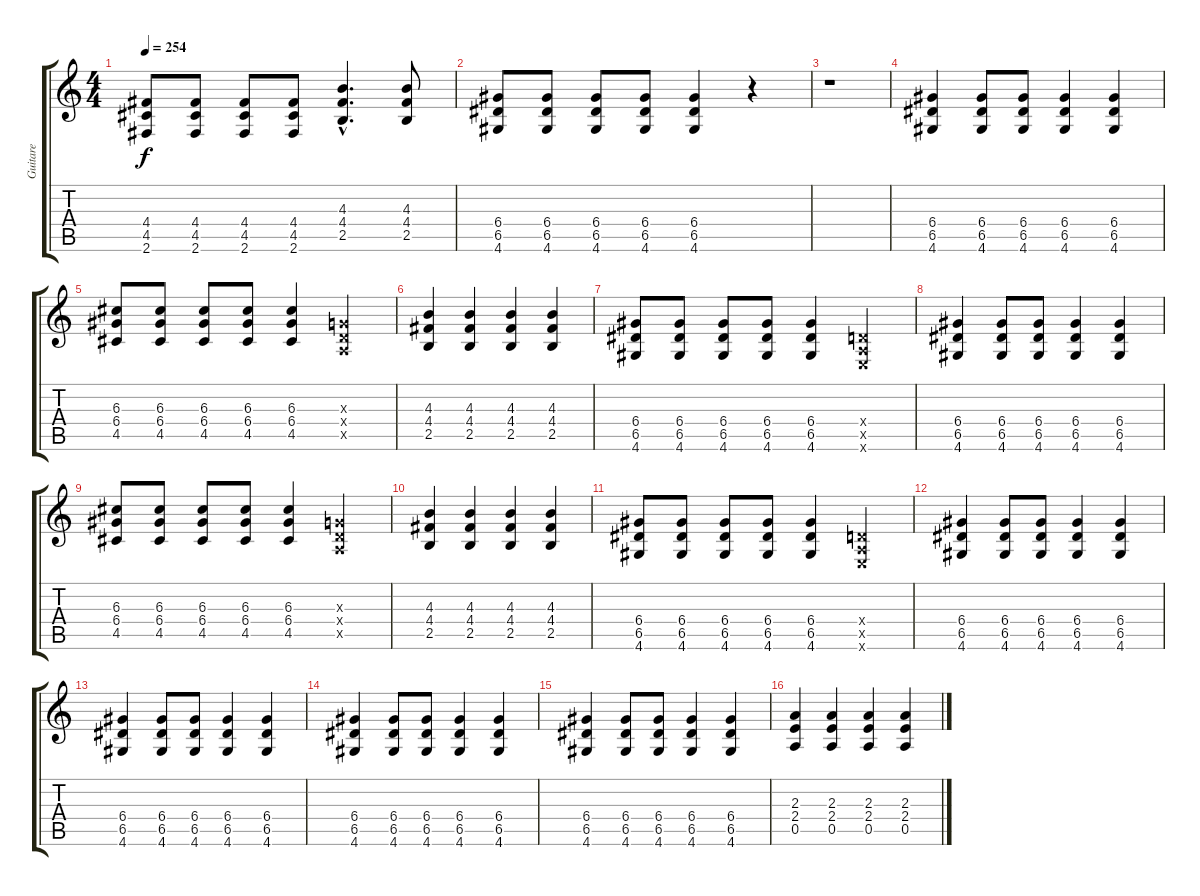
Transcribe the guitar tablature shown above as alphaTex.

\track ("Guitare" "Guitare") {instrument distortionguitar}
\staff {score tabs}
\tuning (E4 B3 G3 D3 A2 E2) {hide}
\ts (4 4)
\tempo 254
\clef g2
\ks c
(4.4 4.5 2.6).8{dy f} (4.4 4.5 2.6).8 (4.4 4.5 2.6).8 (4.4 4.5 2.6).8 (4.3{hac} 4.4{hac} 2.5{hac}).4{d} (4.3 4.4 2.5).8 |
(6.4 6.5 4.6).8 (6.4 6.5 4.6).8 (6.4 6.5 4.6).8 (6.4 6.5 4.6).8 (6.4 6.5 4.6).4 r.4 |
r.1 |
(6.4 6.5 4.6).4 (6.4 6.5 4.6).8 (6.4 6.5 4.6).8 (6.4 6.5 4.6).4 (6.4 6.5 4.6).4 |
(6.3 6.4 4.5).8 (6.3 6.4 4.5).8 (6.3 6.4 4.5).8 (6.3 6.4 4.5).8 (6.3 6.4 4.5).4 (0.3{x} 0.4{x} 0.5{x}).4 |
(4.3 4.4 2.5).4 (4.3 4.4 2.5).4 (4.3 4.4 2.5).4 (4.3 4.4 2.5).4 |
(6.4 6.5 4.6).8 (6.4 6.5 4.6).8 (6.4 6.5 4.6).8 (6.4 6.5 4.6).8 (6.4 6.5 4.6).4 (0.4{x} 0.5{x} 0.6{x}).4 |
(6.4 6.5 4.6).4 (6.4 6.5 4.6).8 (6.4 6.5 4.6).8 (6.4 6.5 4.6).4 (6.4 6.5 4.6).4 |
(6.3 6.4 4.5).8 (6.3 6.4 4.5).8 (6.3 6.4 4.5).8 (6.3 6.4 4.5).8 (6.3 6.4 4.5).4 (0.3{x} 0.4{x} 0.5{x}).4 |
(4.3 4.4 2.5).4 (4.3 4.4 2.5).4 (4.3 4.4 2.5).4 (4.3 4.4 2.5).4 |
(6.4 6.5 4.6).8 (6.4 6.5 4.6).8 (6.4 6.5 4.6).8 (6.4 6.5 4.6).8 (6.4 6.5 4.6).4 (0.4{x} 0.5{x} 0.6{x}).4 |
(6.4 6.5 4.6).4 (6.4 6.5 4.6).8 (6.4 6.5 4.6).8 (6.4 6.5 4.6).4 (6.4 6.5 4.6).4 |
(6.4 6.5 4.6).4 (6.4 6.5 4.6).8 (6.4 6.5 4.6).8 (6.4 6.5 4.6).4 (6.4 6.5 4.6).4 |
(6.4 6.5 4.6).4 (6.4 6.5 4.6).8 (6.4 6.5 4.6).8 (6.4 6.5 4.6).4 (6.4 6.5 4.6).4 |
(6.4 6.5 4.6).4 (6.4 6.5 4.6).8 (6.4 6.5 4.6).8 (6.4 6.5 4.6).4 (6.4 6.5 4.6).4 |
(2.3 2.4 0.5).4 (2.3 2.4 0.5).4 (2.3 2.4 0.5).4 (2.3 2.4 0.5).4
